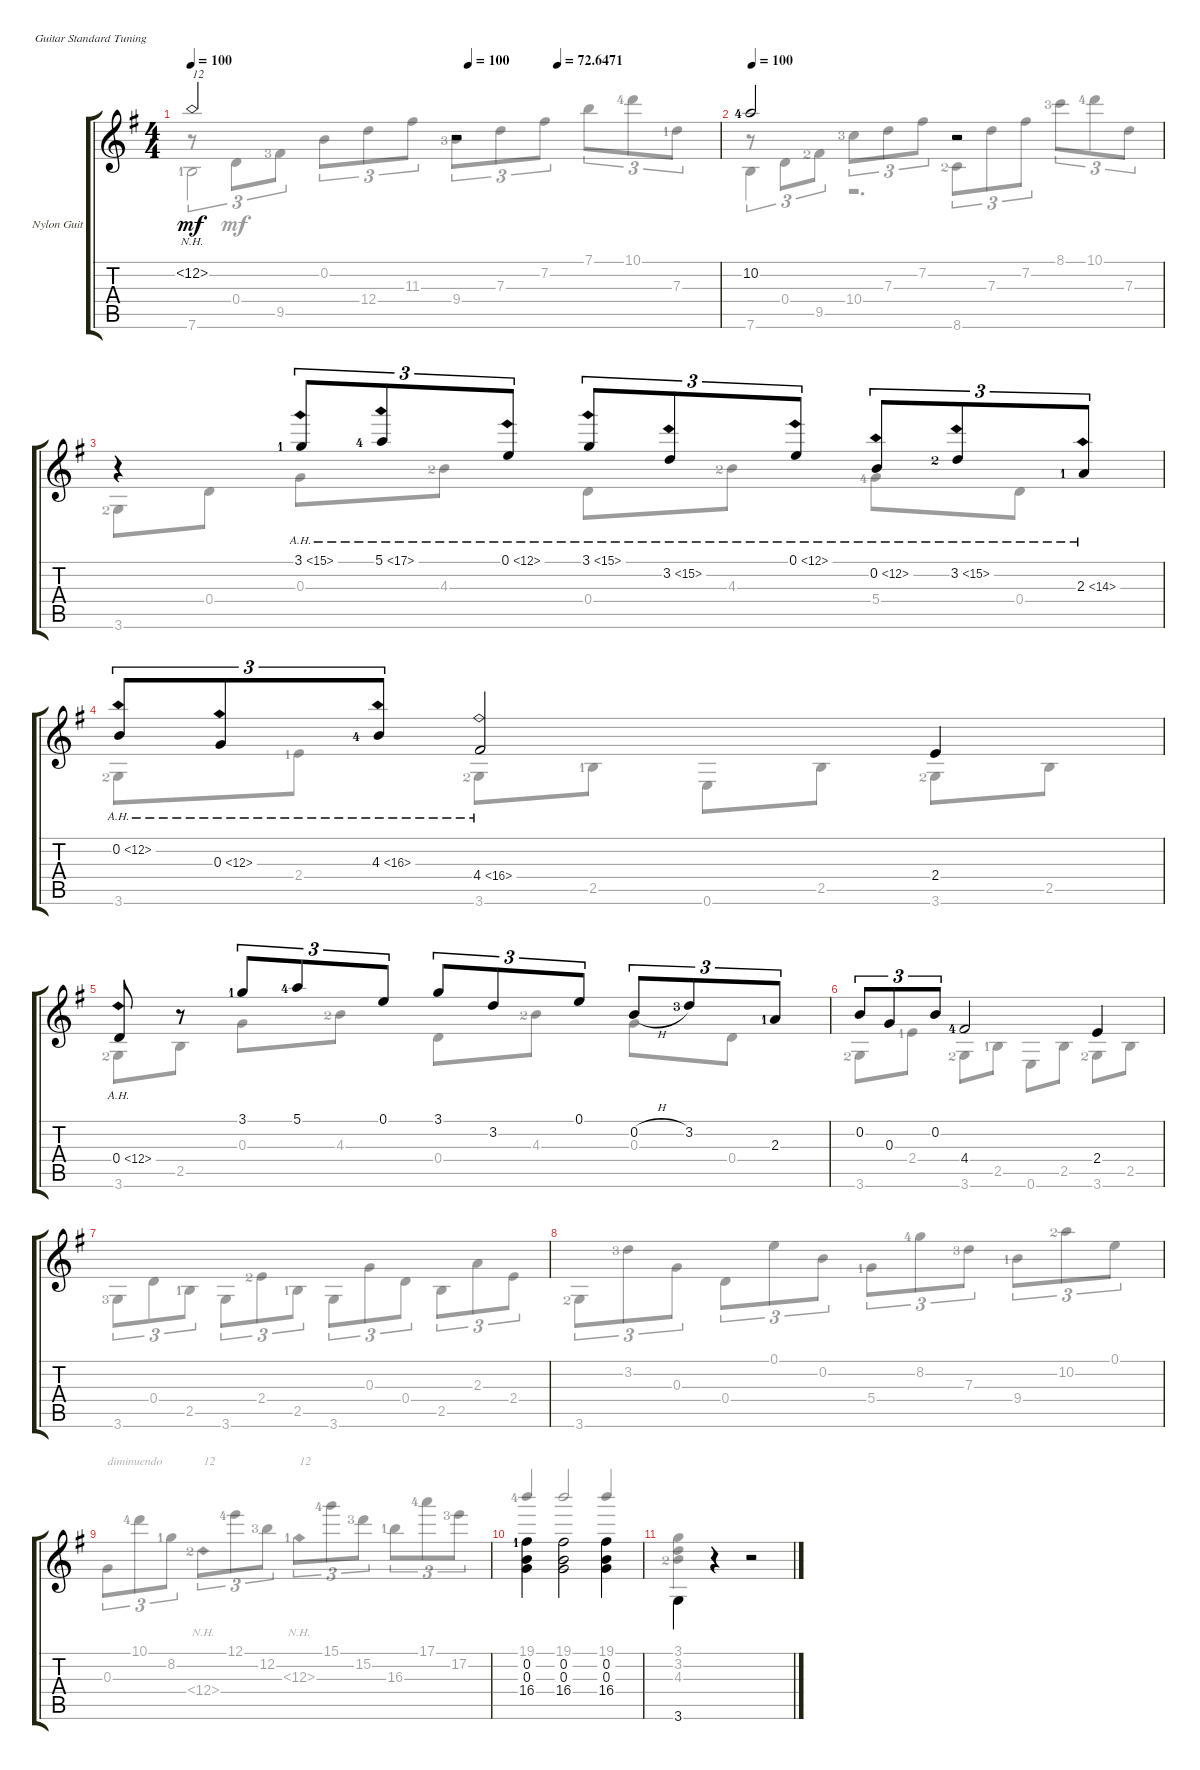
\defaultSystemsLayout 4
\bracketExtendMode groupsimilarinstruments
\firstSystemTrackNameOrientation horizontal
\otherSystemsTrackNameOrientation horizontal
\track ("Nylon Guitar" "Nylon Guit") {instrument acousticguitarsteel}
\staff {score tabs}
\tuning (E4 B3 G3 D3 A2 E2)
\voice
\ts (4 4)
\tempo 100
\tempo (100 0.525)
\tempo (72.6471 0.69375)
\clef g2
\ks g
12.2{nh}.2{txt "12" dy mf} r.2 |
\tempo (100 0.00625)
10.2{lf 5}.2 r.2 |
r.4 3.1{ah 12 lf 2}.8{tu (3 2)} 5.1{ah 12 lf 5}.8{tu (3 2)} 0.1{ah 12}.8{tu (3 2)} 3.1{ah 12}.8{tu (3 2)} 3.2{ah 12}.8{tu (3 2)} 0.1{ah 12}.8{tu (3 2)} 0.2{ah 12}.8{tu (3 2)} 3.2{ah 12 lf 3}.8{tu (3 2)} 2.3{ah 12 lf 2}.8{tu (3 2)} |
0.2{ah 12}.8{tu (3 2)} 0.3{ah 12}.8{tu (3 2)} 4.3{ah 12 lf 5}.8{tu (3 2)} 4.4{ah 12}.2 2.4.4 |
0.4{ah 12}.8 r.8 3.1{lf 2}.8{tu (3 2)} 5.1{lf 5}.8{tu (3 2)} 0.1.8{tu (3 2)} 3.1.8{tu (3 2)} 3.2.8{tu (3 2)} 0.1.8{tu (3 2)} 0.2{h}.8{tu (3 2)} 3.2{lf 4}.8{tu (3 2)} 2.3{lf 2}.8{tu (3 2)} |
0.2.8{tu (3 2)} 0.3.8{tu (3 2)} 0.2.8{tu (3 2)} 4.4{lf 5}.2 2.4.4 |
|
|
|
(0.2 0.3 16.4{lf 2}).4{beam invert} (16.4 0.3 0.2).2{beam invert} (0.2 0.3 16.4).4{beam invert} |
3.6.4{beam invert} r.4 r.2
\voice
\clef g2
\ottava regular
\simile none
\ks g
r.8{tu (3 2) dy mf} 0.4.8{tu (3 2)} 9.5{lf 4}.8{tu (3 2)} 0.2.8{tu (3 2)} 12.4.8{tu (3 2)} 11.3.8{tu (3 2)} 9.4{lf 4}.8{tu (3 2)} 7.3.8{tu (3 2)} 7.2.8{tu (3 2)} 7.1.8{tu (3 2)} 10.1{lf 5}.8{tu (3 2)} 7.3{lf 2}.8{tu (3 2)} |
r.8{tu (3 2)} 0.4.8{tu (3 2)} 9.5{lf 3}.8{tu (3 2)} 10.4{lf 4}.8{tu (3 2)} 7.3.8{tu (3 2)} 7.2.8{tu (3 2)} 8.6{lf 3}.8{tu (3 2)} 7.3.8{tu (3 2)} 7.2.8{tu (3 2)} 8.1{lf 4}.8{tu (3 2)} 10.1{lf 5}.8{tu (3 2)} 7.3.8{tu (3 2)} |
3.6{lf 3}.8 0.4.8 0.3.8 4.3{lf 3}.8 0.4.8 4.3{lf 3}.8 5.4{lf 5}.8 0.4.8 |
3.6{lf 3}.8 2.4{lf 2}.8 3.6{lf 3}.8 2.5{lf 2}.8 0.6.8 2.5.8 3.6{lf 3}.8 2.5.8 |
3.6{lf 3}.8 2.5.8 0.3.8 4.3{lf 3}.8 0.4.8 4.3{lf 3}.8 0.3.8 0.4.8 |
3.6{lf 3}.8 2.4{lf 2}.8 3.6{lf 3}.8 2.5{lf 2}.8 0.6.8 2.5.8 3.6{lf 3}.8 2.5.8 |
3.6{lf 4}.8{tu (3 2)} 0.4.8{tu (3 2)} 2.5{lf 2}.8{tu (3 2)} 3.6.8{tu (3 2)} 2.4{lf 3}.8{tu (3 2)} 2.5{lf 2}.8{tu (3 2)} 3.6.8{tu (3 2)} 0.3.8{tu (3 2)} 0.4.8{tu (3 2)} 2.5.8{tu (3 2)} 2.3.8{tu (3 2)} 2.4.8{tu (3 2)} |
3.6{lf 3}.8{tu (3 2)} 3.2{lf 4}.8{tu (3 2)} 0.3.8{tu (3 2)} 0.4.8{tu (3 2)} 0.1.8{tu (3 2)} 0.2.8{tu (3 2)} 5.4{lf 2}.8{tu (3 2)} 8.2{lf 5}.8{tu (3 2)} 7.3{lf 4}.8{tu (3 2)} 9.4{lf 2}.8{tu (3 2)} 10.2{lf 3}.8{tu (3 2)} 0.1.8{tu (3 2)} |
0.3.8{tu (3 2) txt "diminuendo"} 10.1{lf 5}.8{tu (3 2)} 8.2{lf 2}.8{tu (3 2)} 12.4{nh lf 3}.8{tu (3 2) txt "12"} 12.1{lf 5}.8{tu (3 2)} 12.2{lf 4}.8{tu (3 2)} 12.3{nh lf 2}.8{tu (3 2) txt "12"} 15.1{lf 5}.8{tu (3 2)} 15.2{lf 4}.8{tu (3 2)} 16.3{lf 2}.8{tu (3 2)} 17.1{lf 5}.8{tu (3 2)} 17.2{lf 4}.8{tu (3 2)} |
19.1{lf 5}.4{beam invert} 19.1.2{beam invert} 19.1.4{beam invert} |
(3.1 3.2 4.3{lf 3}).4 r.4 r.2
\voice
\clef g2
\ottava regular
\simile none
\ks g
7.6{lf 2}.2{dy mf} r.2 |
7.6.4 r.2{d} |
|
|
|
|
|
|
|
|
